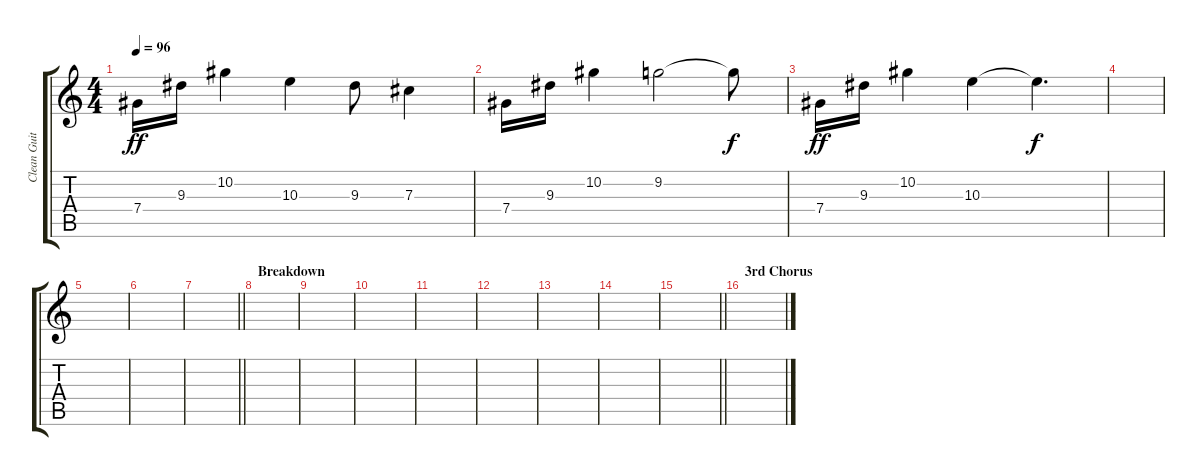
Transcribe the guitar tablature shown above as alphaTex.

\track ("Clean Guitar (Phaser + Delay)" "Clean Guit") {instrument electricguitarclean}
\staff {score tabs}
\tuning (Eb4 Bb3 Gb3 Db3 Ab2 Db2) {hide}
\ts (4 4)
\tempo 96
\clef g2
\ks c
7.4.16{dy ff} 9.3.16 10.2.4 10.3.4 9.3.8 7.3.4 |
7.4.16 9.3.16 10.2.4 9.2.2 9.2{t}.8{dy f} |
7.4.16{dy ff} 9.3.16 10.2.4 10.3.4 10.3{t}.4{d dy f} |
|
|
|
\barLineRight lightlight
|
\section ("" "Breakdown")
|
|
|
|
|
|
|
\barLineRight lightlight
|
\section ("" "3rd Chorus")
